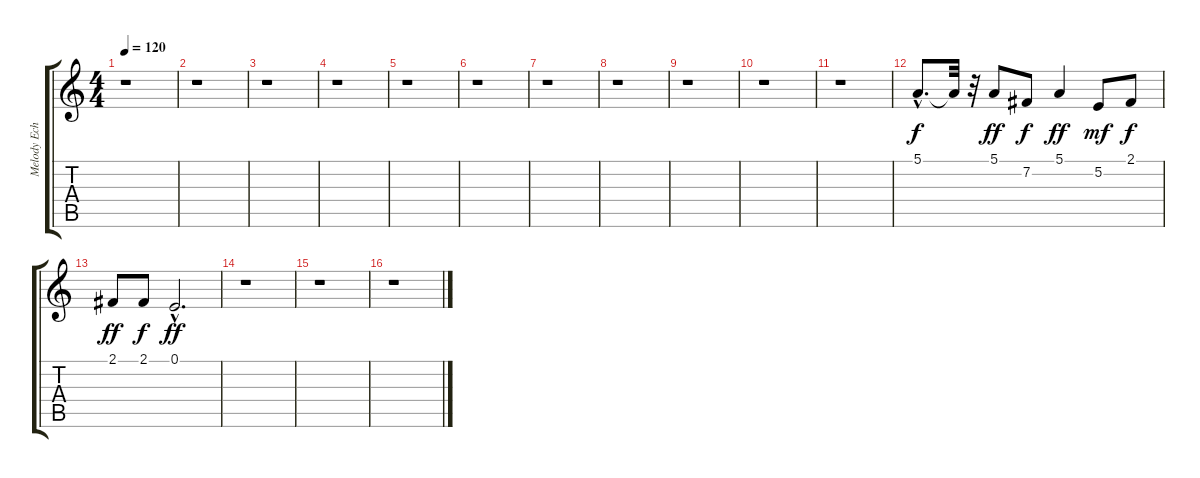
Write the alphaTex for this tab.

\track ("Melody Echo" "Melody Ech") {instrument fx5brightness}
\staff {score tabs}
\tuning (E4 B3 G3 D3 A2 E2) {hide}
\ts (4 4)
\tempo 120
\clef g2
\ks c
r.1{dy ff} |
r.1 |
r.1 |
r.1 |
r.1 |
r.1 |
r.1 |
r.1 |
r.1 |
r.1 |
r.1 |
5.1{hac}.8{d dy f} 5.1{t}.32 r.32 5.1.8{dy ff} 7.2.8{dy f} 5.1.4{dy ff} 5.2.8{dy mf} 2.1.8{dy f} |
2.1.8{dy ff} 2.1.8{dy f} 0.1{hac}.2{d dy ff} |
r.1 |
r.1 |
r.1
